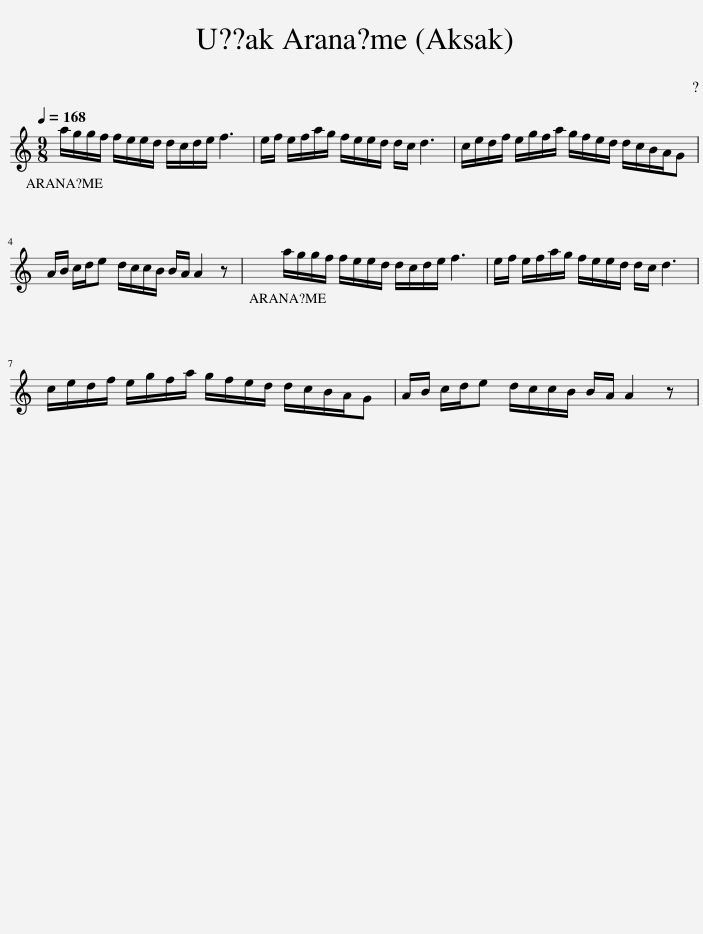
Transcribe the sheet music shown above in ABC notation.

X:1
L:1/8
Q:1/4=168
M:9/8
I:linebreak $
K:C
V:1 treble
V:1
 a/g/g/f/ f/e/e/d/ d/c/d/e/ f3 | e/f/ e/f/a/g/ f/e/e/d/ d/c/ d3 | c/e/d/f/ e/g/f/a/ g/f/e/d/ d/c/B/A/G |$ A/B/ c/d/e d/c/c/B/ B/A/ A2 z | a/g/g/f/ f/e/e/d/ d/c/d/e/ f3 | %5
 e/f/ e/f/a/g/ f/e/e/d/ d/c/ d3 |$ c/e/d/f/ e/g/f/a/ g/f/e/d/ d/c/B/A/G | A/B/ c/d/e d/c/c/B/ B/A/ A2 z | %8
